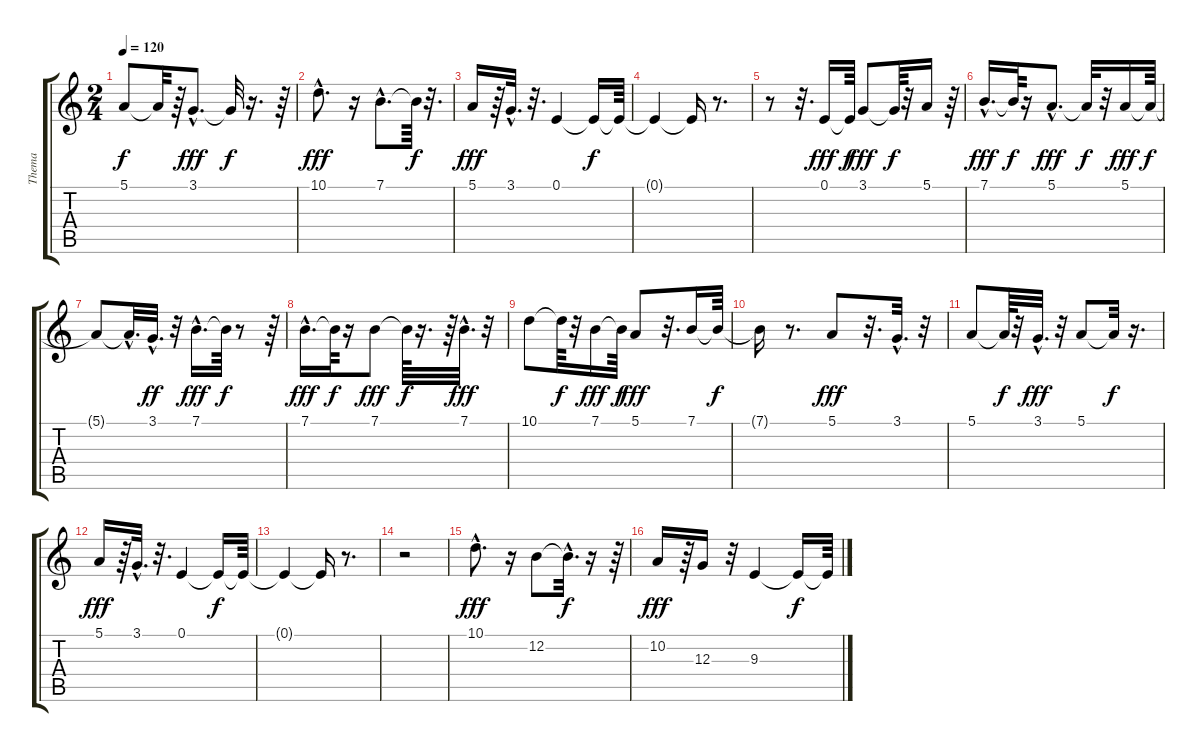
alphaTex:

\track ("Thema" "Thema") {instrument pad3polysynth}
\staff {score tabs}
\tuning (E4 B3 G3 D3 A2 E2) {hide}
\ts (2 4)
\tempo 120
\clef g2
\ks c
5.1{t}.8{dy f} 5.1{t}.32 r.64 3.1{hac}.8{d dy fff} 3.1{t}.32{dy f} r.16{d} r.64 |
10.1{hac}.8{d dy fff} r.16 7.1{hac}.8{d} 7.1{t}.64{dy f} r.32{d} |
5.1.16{dy fff} r.64 3.1{hac}.32{d} r.32{d} 0.1.4 0.1{t}.16{dy f} 0.1{t}.64 |
0.1{t}.4 0.1{t}.16 r.8{d} |
r.8 r.32{d} 0.1.16{dy fff} 0.1{t}.64{dy f} 3.1.8{dy fff} 3.1{t}.64{dy f} r.32 5.1.16 r.64 |
7.1{hac}.16{d dy fff} 7.1{t}.64{dy f} r.16 5.1{hac}.8{d dy fff} 5.1{t}.32{dy f} r.32 5.1.16{dy fff} 5.1{t}.64{dy f} |
5.1{t}.8 5.1{hac t}.32{d} 3.1{hac}.32{d dy ff} r.32 7.1{hac}.16{d dy fff} 7.1{t}.64{dy f} r.8 r.64 |
7.1{hac}.16{d dy fff} 7.1{t}.64{dy f} r.16 7.1.8{dy fff} 7.1{t}.64{dy f} r.16{d} r.64 7.1{hac}.32{d dy fff} r.32 |
10.1.8 10.1{t}.64{dy f} r.32 7.1.16{dy fff} 7.1{t}.64{dy f} 5.1.8{dy fff} r.32{d} 7.1.16 7.1{t}.64{dy f} |
7.1{t}.16 r.8{d} 5.1.8{dy fff} r.32{d} 3.1{hac}.32{d} r.32 |
5.1.8 5.1{t}.64{dy f} r.32 3.1{hac}.32{d dy fff} r.32 5.1.8 5.1{t}.32{dy f} r.16{d} |
5.1.16{dy fff} r.64 3.1{hac}.32{d} r.32{d} 0.1.4 0.1{t}.16{dy f} 0.1{t}.64 |
0.1{t}.4 0.1{t}.16 r.8{d} |
r.2 |
10.1{hac}.8{d dy fff} r.16 12.2.8 12.2{hac t}.32{d dy f} r.16 r.64 |
10.2.16{dy fff} r.64 12.3.16 r.32 9.3.4 9.3{t}.16{dy f} 9.3{t}.64
